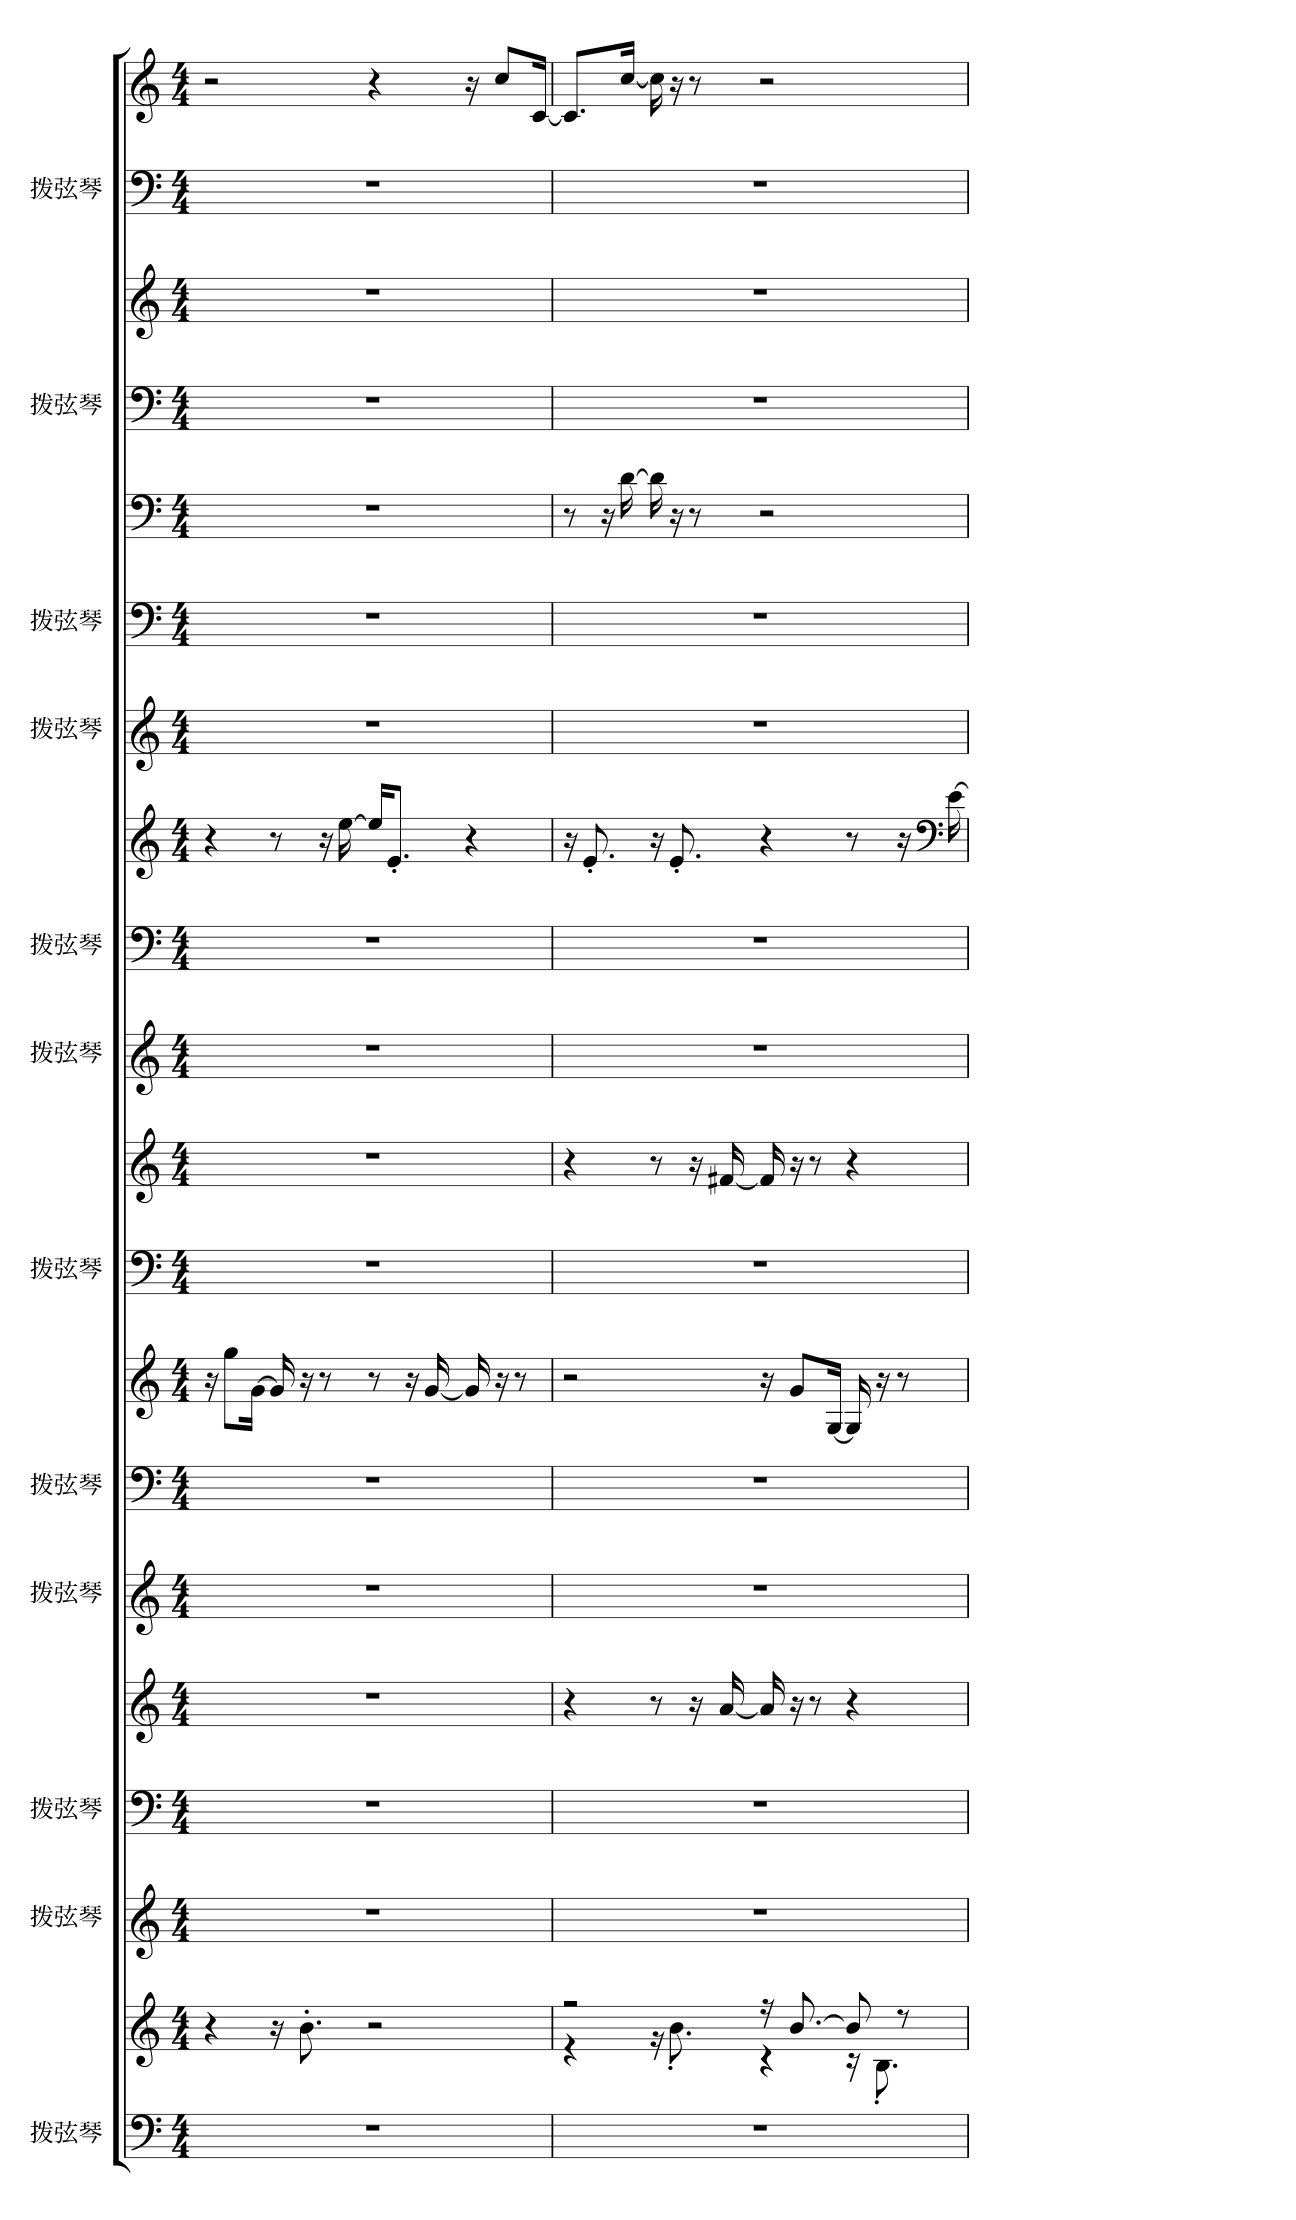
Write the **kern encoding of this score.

**kern	**kern	**kern	**kern	**kern	**kern	**kern	**kern	**kern	**kern	**kern	**kern	**kern	**kern	**kern	**kern	**kern	**kern	**kern	**kern
*part12	*part12	*part11	*part10	*part10	*part9	*part8	*part8	*part7	*part7	*part6	*part5	*part5	*part4	*part3	*part3	*part2	*part2	*part1	*part1
*staff20	*staff19	*staff18	*staff17	*staff16	*staff15	*staff14	*staff13	*staff12	*staff11	*staff10	*staff9	*staff8	*staff7	*staff6	*staff5	*staff4	*staff3	*staff2	*staff1
*I"拨弦琴	*	*I"拨弦琴	*I"拨弦琴	*	*I"拨弦琴	*I"拨弦琴	*	*I"拨弦琴	*	*I"拨弦琴	*I"拨弦琴	*	*I"拨弦琴	*I"拨弦琴	*	*I"拨弦琴	*	*I"拨弦琴	*
*clefF4	*clefG2	*clefG2	*clefF4	*clefG2	*clefG2	*clefF4	*clefG2	*clefF4	*clefG2	*clefG2	*clefF4	*clefG2	*clefG2	*clefF4	*clefF4	*clefF4	*clefG2	*clefF4	*clefG2
*k[]	*k[]	*k[]	*k[]	*k[]	*k[]	*k[]	*k[]	*k[]	*k[]	*k[]	*k[]	*k[]	*k[]	*k[]	*k[]	*k[]	*k[]	*k[]	*k[]
*M4/4	*M4/4	*M4/4	*M4/4	*M4/4	*M4/4	*M4/4	*M4/4	*M4/4	*M4/4	*M4/4	*M4/4	*M4/4	*M4/4	*M4/4	*M4/4	*M4/4	*M4/4	*M4/4	*M4/4
*MM120	*MM120	*MM120	*MM120	*MM120	*MM120	*MM120	*MM120	*MM120	*MM120	*MM120	*MM120	*MM120	*MM120	*MM120	*MM120	*MM120	*MM120	*MM120	*MM120
=1	=1	=1	=1	=1	=1	=1	=1	=1	=1	=1	=1	=1	=1	=1	=1	=1	=1	=1	=1
1r	4r	1r	1r	1r	1r	1r	16r	1r	1r	1r	1r	4r	1r	1r	1r	1r	1r	1r	2r
.	.	.	.	.	.	.	8gg\L	.	.	.	.	.	.	.	.	.	.	.	.
.	.	.	.	.	.	.	[16g\Jk	.	.	.	.	.	.	.	.	.	.	.	.
.	16r	.	.	.	.	.	16g/]	.	.	.	.	8r	.	.	.	.	.	.	.
.	8.b'\	.	.	.	.	.	16r	.	.	.	.	.	.	.	.	.	.	.	.
.	.	.	.	.	.	.	8r	.	.	.	.	16r	.	.	.	.	.	.	.
.	.	.	.	.	.	.	.	.	.	.	.	[16ee\	.	.	.	.	.	.	.
.	2r	.	.	.	.	.	8r	.	.	.	.	16ee/KL]	.	.	.	.	.	.	4r
.	.	.	.	.	.	.	.	.	.	.	.	8.e'/J	.	.	.	.	.	.	.
.	.	.	.	.	.	.	16r	.	.	.	.	.	.	.	.	.	.	.	.
.	.	.	.	.	.	.	[16g/	.	.	.	.	.	.	.	.	.	.	.	.
.	.	.	.	.	.	.	16g/]	.	.	.	.	4r	.	.	.	.	.	.	16r
.	.	.	.	.	.	.	16r	.	.	.	.	.	.	.	.	.	.	.	8cc/L
.	.	.	.	.	.	.	8r	.	.	.	.	.	.	.	.	.	.	.	.
.	.	.	.	.	.	.	.	.	.	.	.	.	.	.	.	.	.	.	[16c/Jk
=2	=2	=2	=2	=2	=2	=2	=2	=2	=2	=2	=2	=2	=2	=2	=2	=2	=2	=2	=2
*	*^	*	*	*	*	*	*	*	*	*	*	*	*	*	*	*	*	*	*
1r	2r	4r	1r	1r	4r	1r	1r	2r	1r	4r	1r	1r	16r	1r	1r	8r	1r	1r	1r	8.c/L]
.	.	.	.	.	.	.	.	.	.	.	.	.	8.e'/	.	.	.	.	.	.	.
.	.	.	.	.	.	.	.	.	.	.	.	.	.	.	.	16r	.	.	.	.
.	.	.	.	.	.	.	.	.	.	.	.	.	.	.	.	[16d\	.	.	.	[16cc/Jk
.	.	16r	.	.	8r	.	.	.	.	8r	.	.	16r	.	.	16d\]	.	.	.	16cc\]
.	.	8.b'\	.	.	.	.	.	.	.	.	.	.	8.e'/	.	.	16r	.	.	.	16r
.	.	.	.	.	16r	.	.	.	.	16r	.	.	.	.	.	8r	.	.	.	8r
.	.	.	.	.	[16a/	.	.	.	.	[16f#X/	.	.	.	.	.	.	.	.	.	.
.	16r	4r	.	.	16a/]	.	.	16r	.	16f#/]	.	.	4r	.	.	2r	.	.	.	2r
.	[8.b/	.	.	.	16r	.	.	8g/L	.	16r	.	.	.	.	.	.	.	.	.	.
.	.	.	.	.	8r	.	.	.	.	8r	.	.	.	.	.	.	.	.	.	.
.	.	.	.	.	.	.	.	[16G/Jk	.	.	.	.	.	.	.	.	.	.	.	.
.	8b/]	16r	.	.	4r	.	.	16G/]	.	4r	.	.	8r	.	.	.	.	.	.	.
.	.	8.B'\	.	.	.	.	.	16r	.	.	.	.	.	.	.	.	.	.	.	.
.	8r	.	.	.	.	.	.	8r	.	.	.	.	16r	.	.	.	.	.	.	.
*	*	*	*	*	*	*	*	*	*	*	*	*	*clefF4	*	*	*	*	*	*	*
.	.	.	.	.	.	.	.	.	.	.	.	.	[16e\	.	.	.	.	.	.	.
*	*v	*v	*	*	*	*	*	*	*	*	*	*	*	*	*	*	*	*	*	*
=	=	=	=	=	=	=	=	=	=	=	=	=	=	=	=	=	=	=	=
*-	*-	*-	*-	*-	*-	*-	*-	*-	*-	*-	*-	*-	*-	*-	*-	*-	*-	*-	*-
